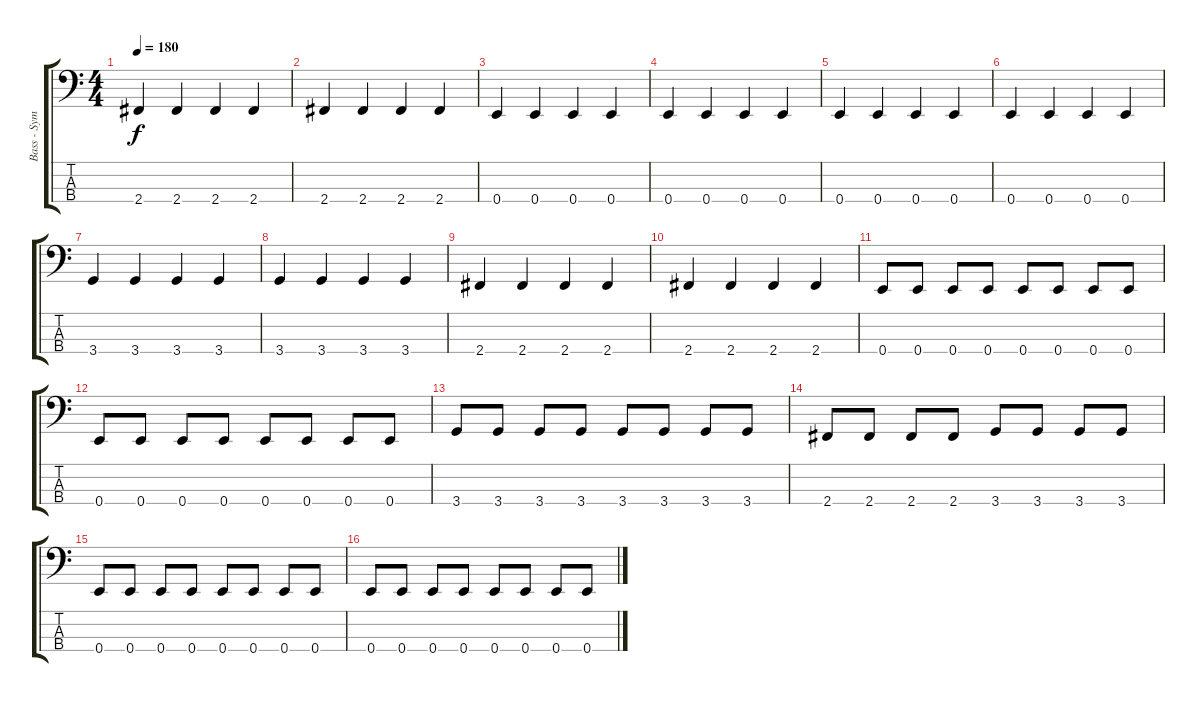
\track ("Bass - Sym" "Bass - Sym") {instrument electricbasspick}
\staff {score tabs}
\tuning (G2 D2 A1 E1) {hide}
\ts (4 4)
\tempo 180
\clef f4
\ks c
2.4.4{dy f} 2.4.4 2.4.4 2.4.4 |
2.4.4 2.4.4 2.4.4 2.4.4 |
0.4.4 0.4.4 0.4.4 0.4.4 |
0.4.4 0.4.4 0.4.4 0.4.4 |
0.4.4 0.4.4 0.4.4 0.4.4 |
0.4.4 0.4.4 0.4.4 0.4.4 |
3.4.4 3.4.4 3.4.4 3.4.4 |
3.4.4 3.4.4 3.4.4 3.4.4 |
2.4.4 2.4.4 2.4.4 2.4.4 |
2.4.4 2.4.4 2.4.4 2.4.4 |
0.4.8 0.4.8 0.4.8 0.4.8 0.4.8 0.4.8 0.4.8 0.4.8 |
0.4.8 0.4.8 0.4.8 0.4.8 0.4.8 0.4.8 0.4.8 0.4.8 |
3.4.8 3.4.8 3.4.8 3.4.8 3.4.8 3.4.8 3.4.8 3.4.8 |
2.4.8 2.4.8 2.4.8 2.4.8 3.4.8 3.4.8 3.4.8 3.4.8 |
0.4.8 0.4.8 0.4.8 0.4.8 0.4.8 0.4.8 0.4.8 0.4.8 |
0.4.8 0.4.8 0.4.8 0.4.8 0.4.8 0.4.8 0.4.8 0.4.8
